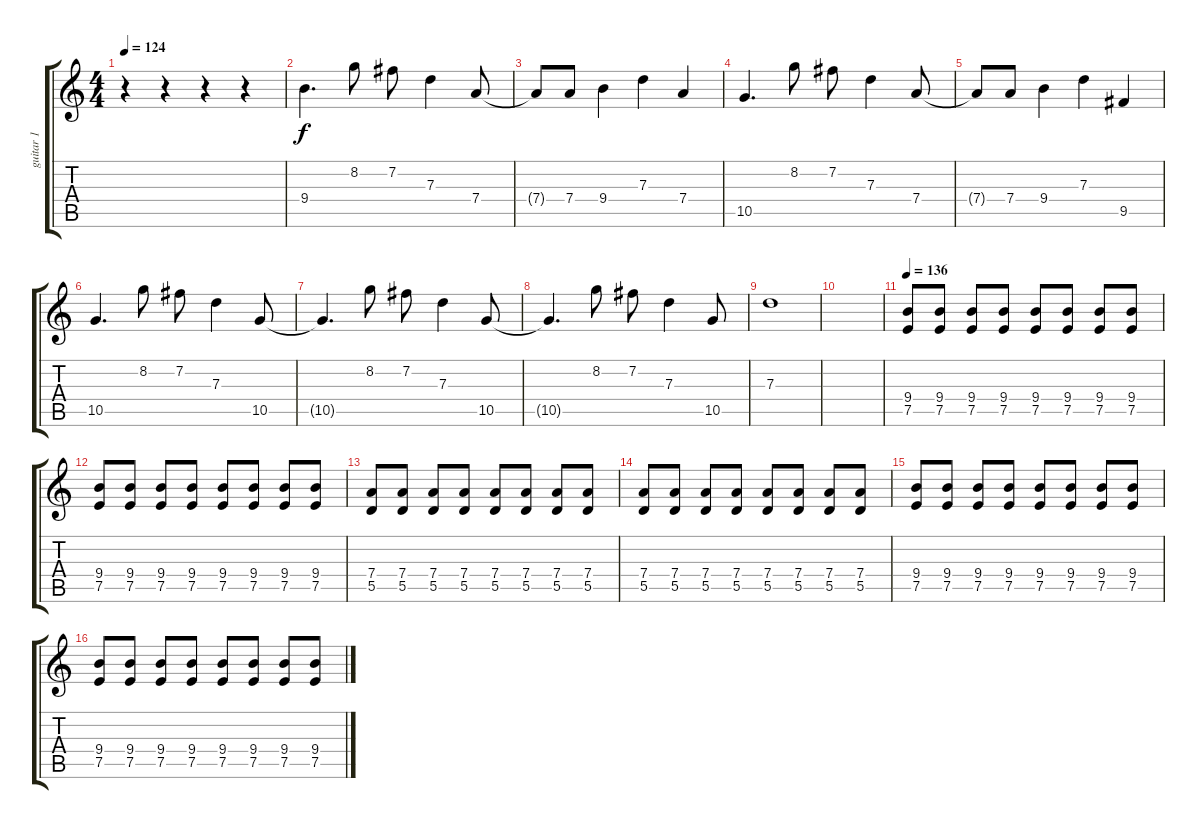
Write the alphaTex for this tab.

\track ("guitar 1" "guitar 1") {instrument electricguitarjazz}
\staff {score tabs}
\tuning (E4 B3 G3 D3 A2 E2) {hide}
\ts (4 4)
\tempo 124
\clef g2
\ks c
r.4{dy f instrument electricguitarjazz} r.4 r.4 r.4 |
9.4.4{d} 8.2.8 7.2.8 7.3.4 7.4.8 |
7.4{t}.8 7.4.8 9.4.4 7.3.4 7.4.4 |
10.5.4{d} 8.2.8 7.2.8 7.3.4 7.4.8 |
7.4{t}.8 7.4.8 9.4.4 7.3.4 9.5.4 |
10.5.4{d} 8.2.8 7.2.8 7.3.4 10.5.8 |
10.5{t}.4{d} 8.2.8 7.2.8 7.3.4 10.5.8 |
10.5{t}.4{d} 8.2.8 7.2.8 7.3.4 10.5.8 |
7.3.1 |
|
\tempo 136
(9.4 7.5).8 (9.4 7.5).8 (9.4 7.5).8 (9.4 7.5).8 (9.4 7.5).8 (9.4 7.5).8 (9.4 7.5).8 (9.4 7.5).8 |
(9.4 7.5).8 (9.4 7.5).8 (9.4 7.5).8 (9.4 7.5).8 (9.4 7.5).8 (9.4 7.5).8 (9.4 7.5).8 (9.4 7.5).8 |
(7.4 5.5).8 (7.4 5.5).8 (7.4 5.5).8 (7.4 5.5).8 (7.4 5.5).8 (7.4 5.5).8 (7.4 5.5).8 (7.4 5.5).8 |
(7.4 5.5).8 (7.4 5.5).8 (7.4 5.5).8 (7.4 5.5).8 (7.4 5.5).8 (7.4 5.5).8 (7.4 5.5).8 (7.4 5.5).8 |
(9.4 7.5).8 (9.4 7.5).8 (9.4 7.5).8 (9.4 7.5).8 (9.4 7.5).8 (9.4 7.5).8 (9.4 7.5).8 (9.4 7.5).8 |
(9.4 7.5).8 (9.4 7.5).8 (9.4 7.5).8 (9.4 7.5).8 (9.4 7.5).8 (9.4 7.5).8 (9.4 7.5).8 (9.4 7.5).8
